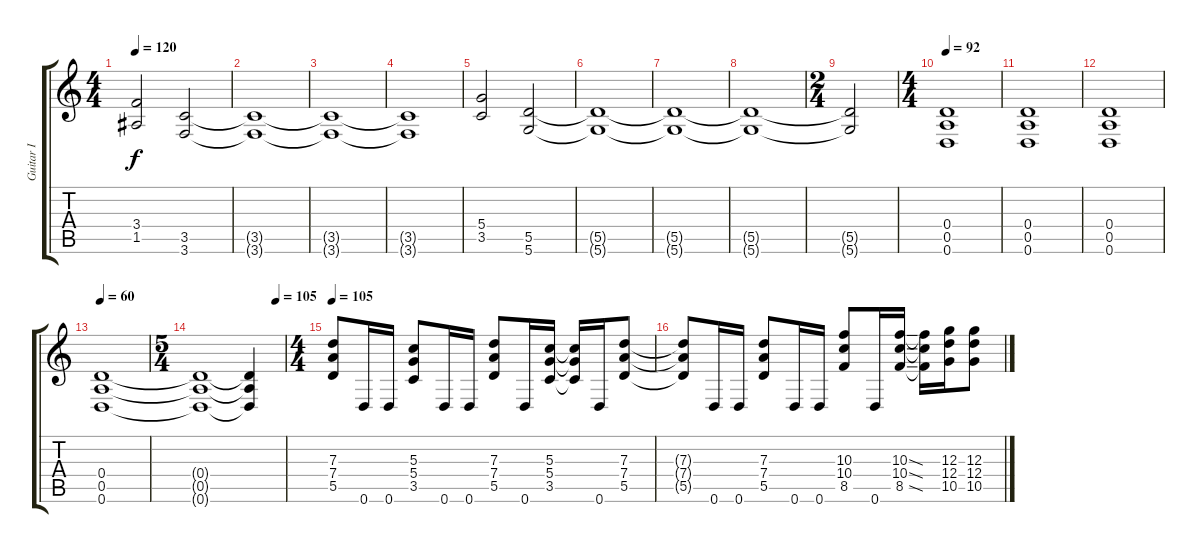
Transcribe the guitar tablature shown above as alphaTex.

\track ("Guitar I" "Guitar I") {instrument distortionguitar}
\staff {score tabs}
\tuning (E4 B3 G3 D3 A2 D2) {hide}
\ts (4 4)
\tempo 120
\clef g2
\ks c
(3.4 1.5).2{dy f} (3.5 3.6).2 |
(3.5{t} 3.6{t}).1 |
(3.5{t} 3.6{t}).1 |
(3.5{t} 3.6{t}).1 |
(5.4 3.5).2 (5.5 5.6).2 |
(5.5{t} 5.6{t}).1 |
(5.5{t} 5.6{t}).1 |
(5.5{t} 5.6{t}).1 |
\ts (2 4)
(5.5{t} 5.6{t}).2 |
\ts (4 4)
\tempo 92
(0.4 0.5 0.6).1 |
(0.4 0.5 0.6).1 |
(0.4 0.5 0.6).1 |
\tempo 60
(0.4 0.5 0.6).1 |
\ts (5 4)
\tempo (105 0.9)
(0.4{t} 0.5{t} 0.6{t}).1 (0.4{t} 0.5{t} 0.6{t}).4 |
\ts (4 4)
\tempo 105
(7.3 7.4 5.5).8 0.6.16 0.6.16 (5.3 5.4 3.5).8 0.6.16 0.6.16 (7.3 7.4 5.5).8 0.6.16 (5.3 5.4 3.5).16 (5.3{t} 5.4{t} 3.5{t}).16 0.6.16 (7.3 7.4 5.5).8 |
(7.3{t} 7.4{t} 5.5{t}).8 0.6.16 0.6.16 (7.3 7.4 5.5).8 0.6.16 0.6.16 (10.3 10.4 8.5).8 0.6.16 (10.3{ss} 10.4{ss} 8.5{ss}).16 (10.3{t} 10.4{t} 8.5{t}).16 (12.3 12.4 10.5).16 (12.3{ss} 12.4{ss} 10.5{ss}).8
